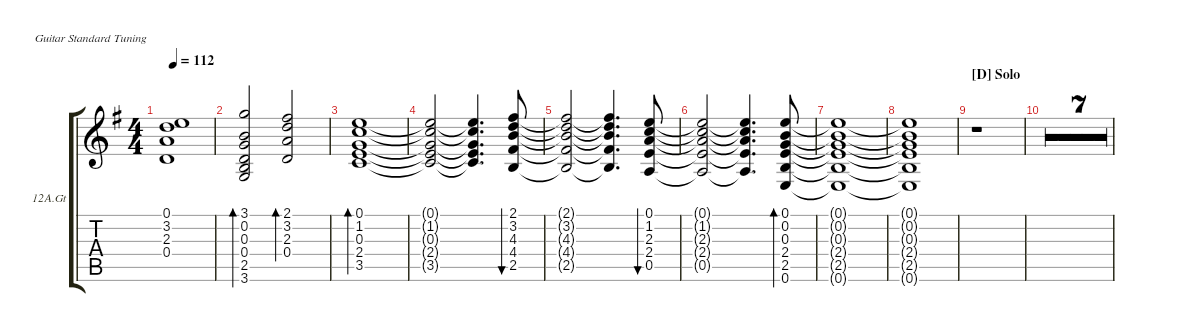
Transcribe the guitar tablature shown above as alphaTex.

\hideDynamics
\bracketExtendMode groupsimilarinstruments
\firstSystemTrackNameOrientation horizontal
\otherSystemsTrackNameOrientation horizontal
\track ("A.Guitar 2" "12A.Gt") {multiBarRest instrument acousticguitarsteel}
\staff {score tabs}
\tuning (E4 B3 G3 D3 A2 E2)
\ts (4 4)
\tempo 112
\clef g2
\ks eminor
(0.1{t} 3.2{t} 2.3{t} 0.4{t}).1{dy f} |
(3.1 0.2 0.3 0.4 2.5 3.6).2{bd 240 dy mp} (2.1 3.2 2.3 0.4).2{bd 240} |
(0.1 1.2 0.3 2.4 3.5).1{bd 240} |
(0.1{t} 1.2{t} 0.3{t} 2.4{t} 3.5{t}).2{dy f} (0.1{t} 1.2{t} 0.3{t} 2.4{t} 3.5{t}).4{d} (2.1 3.2 4.3 4.4 2.5).8{bu 240 dy mp} |
(2.1{t} 3.2{t} 4.3{t} 4.4{t} 2.5{t}).2{dy f} (2.1{t} 3.2{t} 4.3{t} 4.4{t} 2.5{t}).4{d} (0.1 1.2 2.3 2.4 0.5).8{bu 240 dy mp} |
(0.1{t} 1.2{t} 2.3{t} 2.4{t} 0.5{t}).2{dy f} (0.1{t} 1.2{t} 2.3{t} 2.4{t} 0.5{t}).4{d} (0.1 0.2 0.3 2.4 2.5 0.6).8{bd 240 dy mp} |
(0.1{t} 0.2{t} 0.3{t} 2.4{t} 2.5{t} 0.6{t}).1{dy f} |
(0.1{t} 0.2{t} 0.3{t} 2.4{t} 2.5{t} 0.6{t}).1 |
\section ("D" "Solo")
r.1 |
r.1 |
r.1 |
r.1 |
r.1 |
r.1 |
r.1 |
r.1
